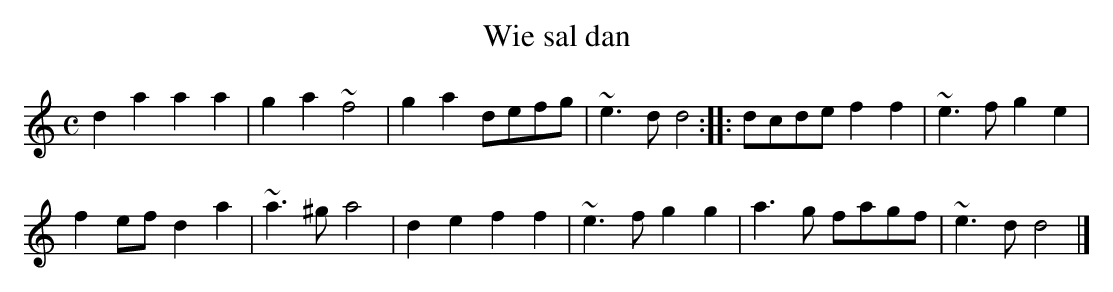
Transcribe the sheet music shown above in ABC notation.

X:1
T:Wie sal dan
M:C
K:Ddor
d2a2a2a2|g2a2~f4|g2a2defg|~e3dd4:||:dcdef2f2|~e3fg2e2|
f2efd2a2|~a3^ga4|d2e2f2f2|~e3fg2g2|a3g fagf|~e3dd4|]
